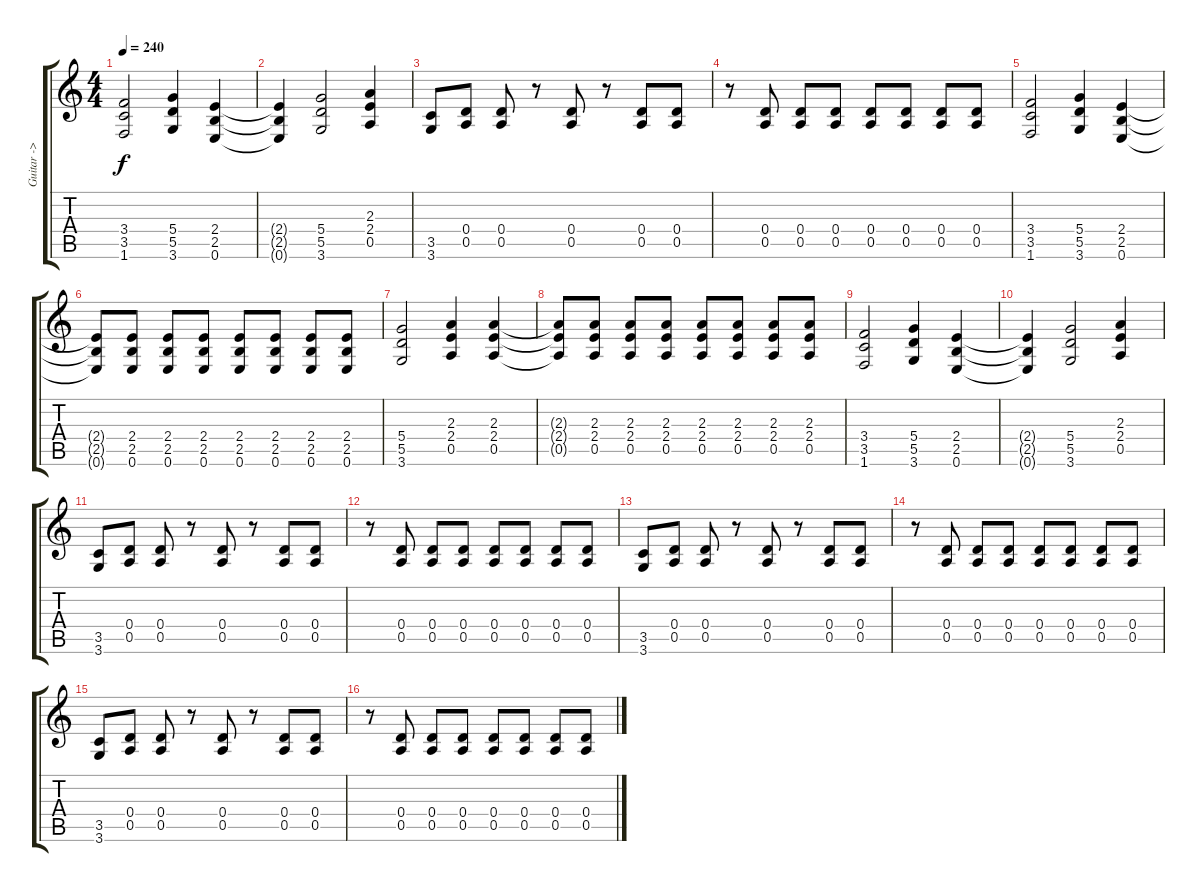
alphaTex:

\track ("Guitar -> 1" "Guitar -> ") {instrument distortionguitar}
\staff {score tabs}
\tuning (E4 B3 G3 D3 A2 E2) {hide}
\ts (4 4)
\tempo 240
\clef g2
\ks c
(3.4 3.5 1.6).2{dy f} (5.4 5.5 3.6).4 (2.4 2.5 0.6).4 |
(2.4{t} 2.5{t} 0.6{t}).4 (5.4 5.5 3.6).2 (2.3 2.4 0.5).4 |
(3.5 3.6).8 (0.4 0.5).8 (0.4 0.5).8 r.8 (0.4 0.5).8 r.8 (0.4 0.5).8 (0.4 0.5).8 |
r.8 (0.4 0.5).8 (0.4 0.5).8 (0.4 0.5).8 (0.4 0.5).8 (0.4 0.5).8 (0.4 0.5).8 (0.4 0.5).8 |
(3.4 3.5 1.6).2 (5.4 5.5 3.6).4 (2.4 2.5 0.6).4 |
(2.4{t} 2.5{t} 0.6{t}).8 (2.4 2.5 0.6).8 (2.4 2.5 0.6).8 (2.4 2.5 0.6).8 (2.4 2.5 0.6).8 (2.4 2.5 0.6).8 (2.4 2.5 0.6).8 (2.4 2.5 0.6).8 |
(5.4 5.5 3.6).2 (2.3 2.4 0.5).4 (2.3 2.4 0.5).4 |
(2.3{t} 2.4{t} 0.5{t}).8 (2.3 2.4 0.5).8 (2.3 2.4 0.5).8 (2.3 2.4 0.5).8 (2.3 2.4 0.5).8 (2.3 2.4 0.5).8 (2.3 2.4 0.5).8 (2.3 2.4 0.5).8 |
(3.4 3.5 1.6).2 (5.4 5.5 3.6).4 (2.4 2.5 0.6).4 |
(2.4{t} 2.5{t} 0.6{t}).4 (5.4 5.5 3.6).2 (2.3 2.4 0.5).4 |
(3.5 3.6).8 (0.4 0.5).8 (0.4 0.5).8 r.8 (0.4 0.5).8 r.8 (0.4 0.5).8 (0.4 0.5).8 |
r.8 (0.4 0.5).8 (0.4 0.5).8 (0.4 0.5).8 (0.4 0.5).8 (0.4 0.5).8 (0.4 0.5).8 (0.4 0.5).8 |
(3.5 3.6).8 (0.4 0.5).8 (0.4 0.5).8 r.8 (0.4 0.5).8 r.8 (0.4 0.5).8 (0.4 0.5).8 |
r.8 (0.4 0.5).8 (0.4 0.5).8 (0.4 0.5).8 (0.4 0.5).8 (0.4 0.5).8 (0.4 0.5).8 (0.4 0.5).8 |
(3.5 3.6).8 (0.4 0.5).8 (0.4 0.5).8 r.8 (0.4 0.5).8 r.8 (0.4 0.5).8 (0.4 0.5).8 |
r.8 (0.4 0.5).8 (0.4 0.5).8 (0.4 0.5).8 (0.4 0.5).8 (0.4 0.5).8 (0.4 0.5).8 (0.4 0.5).8
